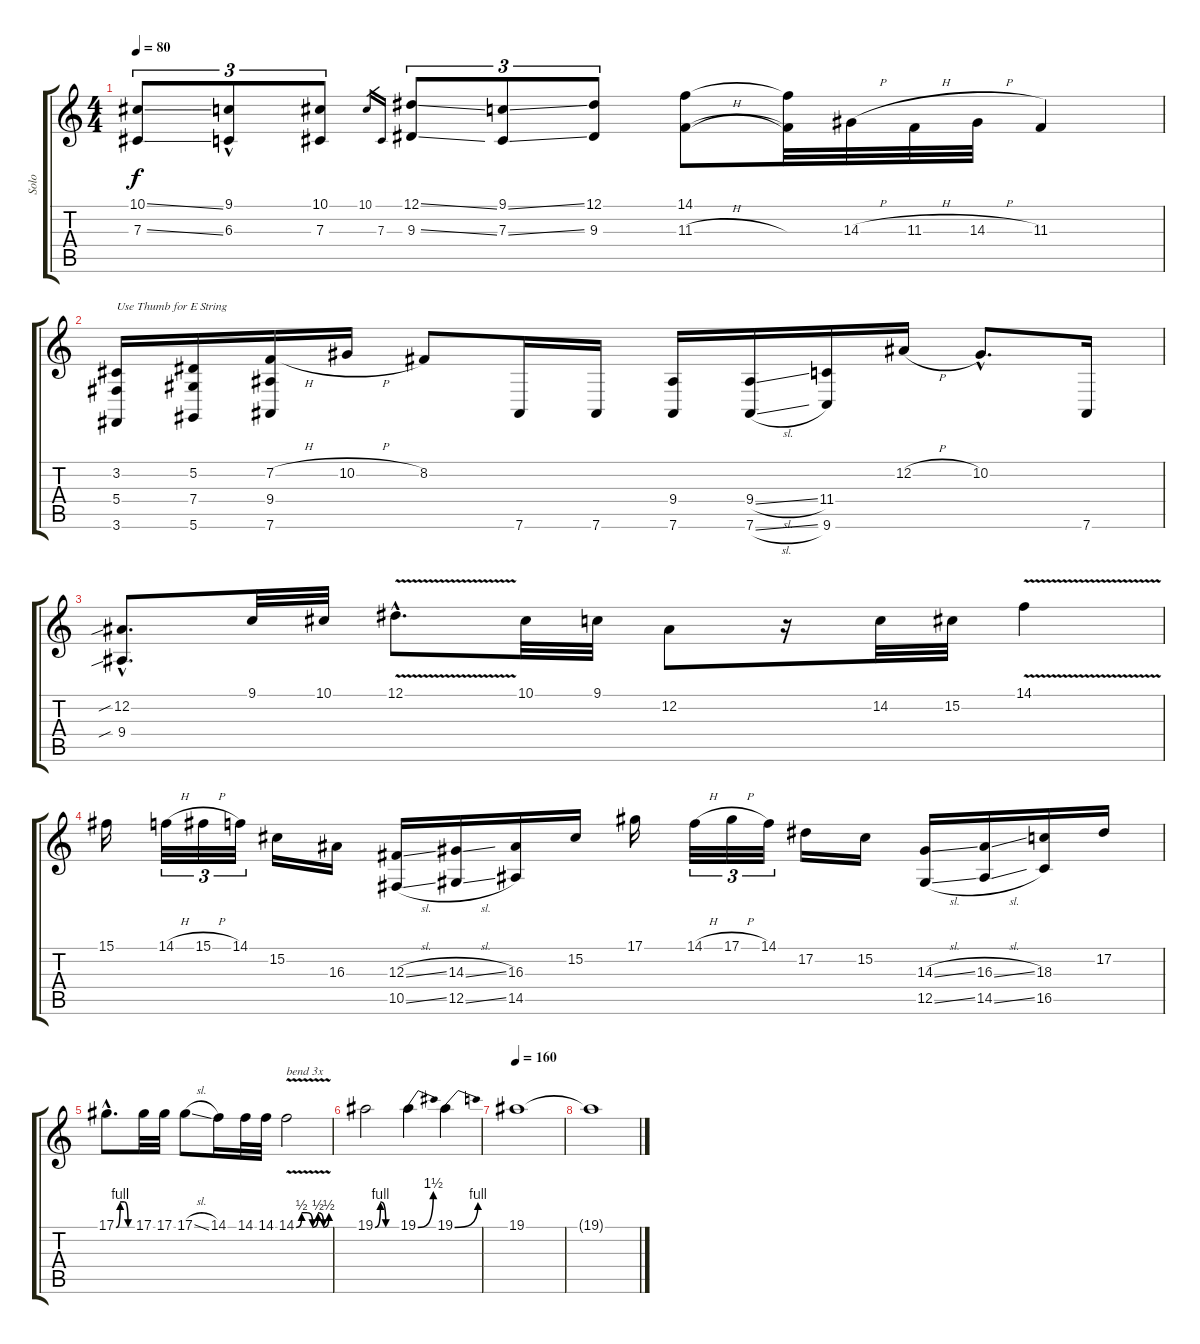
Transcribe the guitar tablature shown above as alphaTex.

\track ("Solo" "Solo") {instrument stringensemble1}
\staff {score tabs}
\tuning (Eb4 Bb3 Gb3 Db3 Ab2 Eb2) {hide}
\ts (4 4)
\tempo 80
\clef g2
\ks c
(10.1{ss} 7.3{ss}).8{tu (3 2) dy f} (9.1{hac} 6.3).8{tu (3 2)} (10.1 7.3).8{tu (3 2)} 10.1.16{gr} 7.3.16{gr} (12.1{ss} 9.3{ss}).8{tu (3 2)} (9.1{ss} 7.3{ss}).8{tu (3 2)} (12.1 9.3).8{tu (3 2)} (14.1 11.3{h}).8 (14.1{t} 11.3{t}).32 14.3{h}.32 11.3{h}.32 14.3{h}.32 11.3.4 |
(3.2 5.4 3.6).16{txt "Use Thumb for E String"} (5.2 7.4 5.6).16 (7.2{h} 9.4 7.6).16 10.2{h}.16 8.2.8 7.6.16 7.6.16 (9.4 7.6).16 (9.4{sl} 7.6{sl}).16 (11.4 9.6).16 12.2{h}.16 10.2{hac}.8{d} 7.6.16 |
(12.2{sib hac} 9.4{sib hac}).8{d} 9.1.32 10.1.32 12.1{v hac}.8{d} 10.1.32 9.1.32 12.2.8 r.16 14.2.32 15.2.32 14.1{v}.4 |
15.1.16 14.1{h}.32{tu (3 2)} 15.1{h}.32{tu (3 2)} 14.1.32{tu (3 2)} 15.2.16 16.3.16 (12.3{sl} 10.5{sl}).16 (14.3{sl} 12.5{sl}).16 (16.3 14.5).16 15.2.16 17.1.16 14.1{h}.32{tu (3 2)} 17.1{h}.32{tu (3 2)} 14.1.32{tu (3 2)} 17.2.16 15.2.16 (14.3{sl} 12.5{sl}).16 (16.3{sl} 14.5{sl}).16 (18.3 16.5).16 17.2.16 |
17.1{be (custom 0 0 15 4 30 4 45 0 60 0) hac}.8{d} 17.1.32 17.1.32 17.1{sl}.8 14.1.16 14.1.32 14.1.32 14.1{be (custom 0 0 10 2 20 2 30 0 40 2 50 0 60 2) v}.2{txt "bend 3x"} |
19.1{be (custom 0 0 15 4 30 0 60 0)}.2 19.1{be (bend 0 0 60 6)}.4 19.1{be (bend 0 0 60 4)}.4 |
\tempo 160
19.1.1 |
19.1{t}.1
